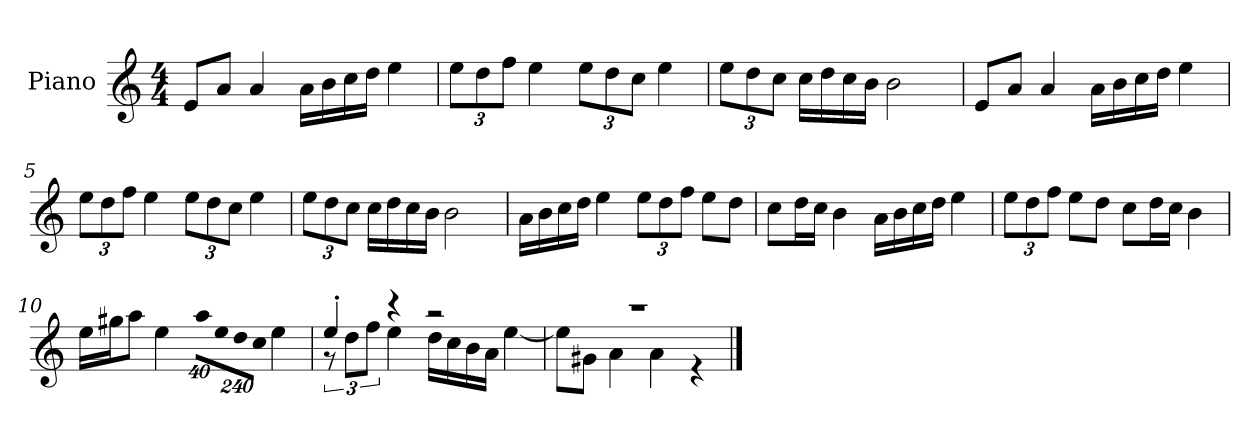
**kern
*part1
*staff1
*I"Piano
*I'P-no
*clefG2
*k[]
*M4/4
*MM90
=1
8e/L
8a/J
4a/
16a\LL
16b\
16cc\
16dd\JJ
4ee\
=2
*Xbrackettup
12ee\L
12dd\
12ff\J
4ee\
12ee\L
12dd\
12cc\J
4ee\
=3
12ee\L
12dd\
12cc\J
16cc\LL
16dd\
16cc\
16b\JJ
2b\
=4
8e/L
8a/J
4a/
16a\LL
16b\
16cc\
16dd\JJ
4ee\
=5
12ee\L
12dd\
12ff\J
4ee\
12ee\L
12dd\
12cc\J
4ee\
!!LO:LB:g=z
=6
12ee\L
12dd\
12cc\J
16cc\LL
16dd\
16cc\
16b\JJ
2b\
=7
16a\LL
16b\
16cc\
16dd\JJ
4ee\
12ee\L
12dd\
12ff\J
8ee\L
8dd\J
=8
8cc\L
16dd\L
16cc\JJ
4b\
16a\LL
16b\
16cc\
16dd\JJ
4ee\
=9
12ee\L
12dd\
12ff\J
8ee\L
8dd\J
8cc\L
16dd\L
16cc\JJ
4b\
!!LO:LB:g=z
=10
16ee\LL
16gg#X\J
8aa\J
4ee\
!LO:N:vis=32
640%23aa\KLL
!LO:N:vis=16
1920%137ee\
!LO:N:vis=16
1920%137dd\
!LO:N:vis=16
1920%137cc\JJ
4ee\
=11
*^
*	*brackettup
4ee'/	12r
.	12dd\L
.	12ff\J
4r	4ee\
2r	16dd\LL
.	16cc\
.	16b\
.	16a\JJ
.	[4ee\
=12	=12
1r	8ee\L]
.	8g#X\J
.	4a\
.	4a\
.	4r
*v	*v
==
*-
